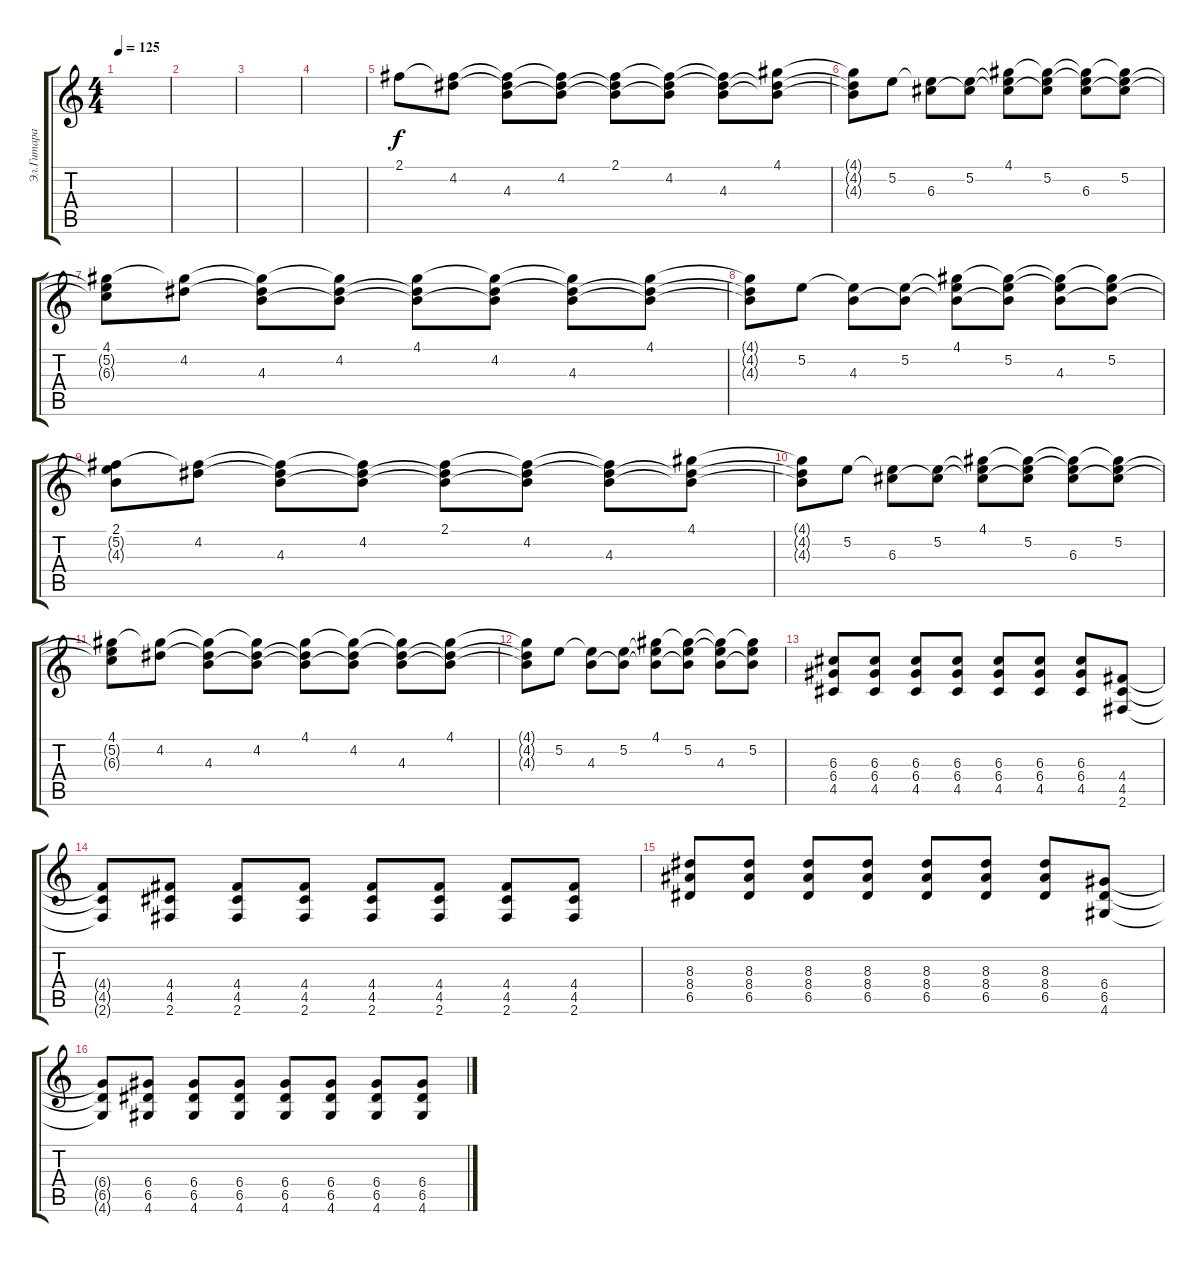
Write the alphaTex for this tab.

\track ("Эл.Гитара" "Эл.Гитара") {instrument overdrivenguitar}
\staff {score tabs}
\tuning (E4 B3 G3 D3 A2 E2) {hide}
\ts (4 4)
\tempo 125
\clef g2
\ks c
|
|
|
|
2.1.8 (2.1{t} 4.2).8 (2.1{t} 4.2{t} 4.3).8 (2.1{t} 4.2 4.3{t}).8 (2.1 4.2{t} 4.3{t}).8 (2.1{t} 4.2 4.3{t}).8 (2.1{t} 4.2{t} 4.3).8 (4.1 4.2{t} 4.3{t}).8 |
(4.1{t} 4.2{t} 4.3{t}).8 5.2.8 (5.2{t} 6.3).8 (5.2 6.3{t}).8 (4.1 5.2{t} 6.3{t}).8 (4.1{t} 5.2 6.3{t}).8 (4.1{t} 5.2{t} 6.3).8 (4.1{t} 5.2 6.3{t}).8 |
(4.1 5.2{t} 6.3{t}).8 (4.1{t} 4.2).8 (4.1{t} 4.2{t} 4.3).8 (4.1{t} 4.2 4.3{t}).8 (4.1 4.2{t} 4.3{t}).8 (4.1{t} 4.2 4.3{t}).8 (4.1{t} 4.2{t} 4.3).8 (4.1 4.2{t} 4.3{t}).8 |
(4.1{t} 4.2{t} 4.3{t}).8 5.2.8 (5.2{t} 4.3).8 (5.2 4.3{t}).8 (4.1 5.2{t} 4.3{t}).8 (4.1{t} 5.2 4.3{t}).8 (4.1{t} 5.2{t} 4.3).8 (4.1{t} 5.2 4.3{t}).8 |
(2.1 5.2{t} 4.3{t}).8 (2.1{t} 4.2).8 (2.1{t} 4.2{t} 4.3).8 (2.1{t} 4.2 4.3{t}).8 (2.1 4.2{t} 4.3{t}).8 (2.1{t} 4.2 4.3{t}).8 (2.1{t} 4.2{t} 4.3).8 (4.1 4.2{t} 4.3{t}).8 |
(4.1{t} 4.2{t} 4.3{t}).8 5.2.8 (5.2{t} 6.3).8 (5.2 6.3{t}).8 (4.1 5.2{t} 6.3{t}).8 (4.1{t} 5.2 6.3{t}).8 (4.1{t} 5.2{t} 6.3).8 (4.1{t} 5.2 6.3{t}).8 |
(4.1 5.2{t} 6.3{t}).8 (4.1{t} 4.2).8 (4.1{t} 4.2{t} 4.3).8 (4.1{t} 4.2 4.3{t}).8 (4.1 4.2{t} 4.3{t}).8 (4.1{t} 4.2 4.3{t}).8 (4.1{t} 4.2{t} 4.3).8 (4.1 4.2{t} 4.3{t}).8 |
(4.1{t} 4.2{t} 4.3{t}).8 5.2.8 (5.2{t} 4.3).8 (5.2 4.3{t}).8 (4.1 5.2{t} 4.3{t}).8 (4.1{t} 5.2 4.3{t}).8 (4.1{t} 5.2{t} 4.3).8 (4.1{t} 5.2 4.3{t}).8 |
(6.3 6.4 4.5).8 (6.3 6.4 4.5).8 (6.3 6.4 4.5).8 (6.3 6.4 4.5).8 (6.3 6.4 4.5).8 (6.3 6.4 4.5).8 (6.3 6.4 4.5).8 (4.4 4.5 2.6).8 |
(4.4{t} 4.5{t} 2.6{t}).8 (4.4 4.5 2.6).8 (4.4 4.5 2.6).8 (4.4 4.5 2.6).8 (4.4 4.5 2.6).8 (4.4 4.5 2.6).8 (4.4 4.5 2.6).8 (4.4 4.5 2.6).8 |
(8.3 8.4 6.5).8 (8.3 8.4 6.5).8 (8.3 8.4 6.5).8 (8.3 8.4 6.5).8 (8.3 8.4 6.5).8 (8.3 8.4 6.5).8 (8.3 8.4 6.5).8 (6.4 6.5 4.6).8 |
(6.4{t} 6.5{t} 4.6{t}).8 (6.4 6.5 4.6).8 (6.4 6.5 4.6).8 (6.4 6.5 4.6).8 (6.4 6.5 4.6).8 (6.4 6.5 4.6).8 (6.4 6.5 4.6).8 (6.4 6.5 4.6).8
